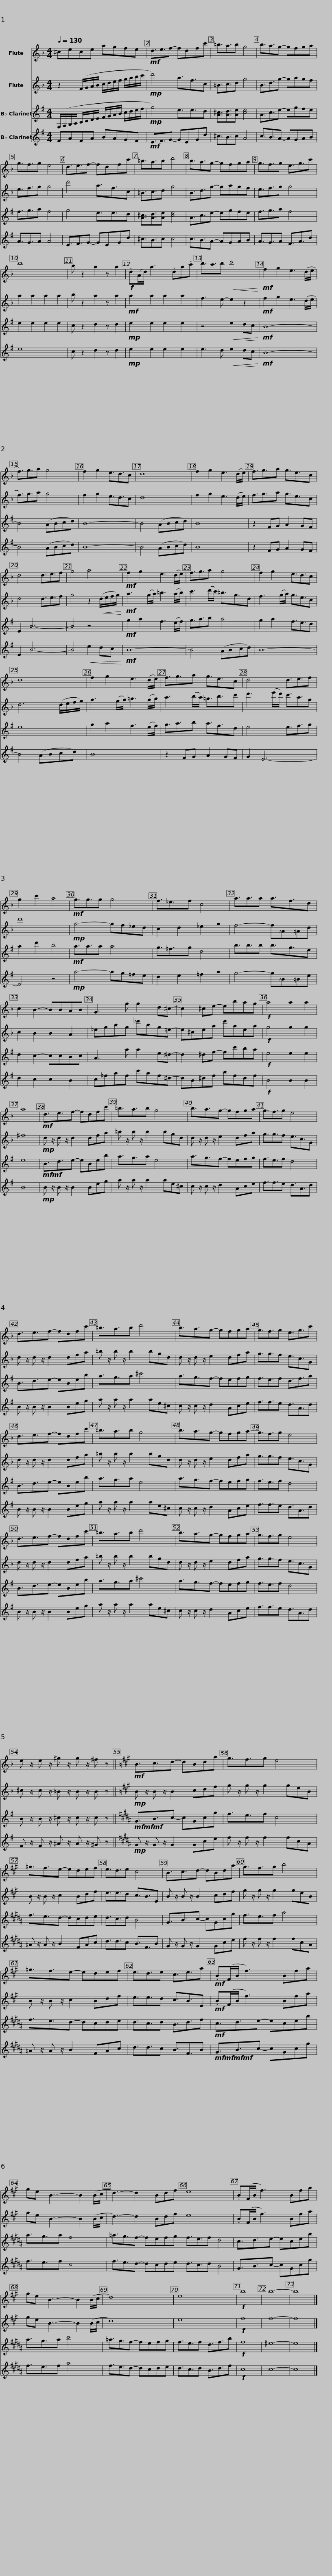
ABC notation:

X:1
%%score 1 2 3 4
L:1/8
Q:1/4=130
M:4/4
I:linebreak $
K:F
V:1 treble
V:2 treble
V:3 treble transpose=-2
V:4 treble transpose=-2
V:1
 ^cece agfe |!mf! d3/2e3/2f- fdfc' | =b3/2a3/2b g4 |$ b3/2a3/2g- gfga | g3/2f3/2g e4 | %5
 d3/2e3/2f- fdfc' | =b3/2a3/2b d'4 | b3/2a3/2g- gfga |$ g3/2f3/2g e3/2g3/2c' | d'8 | %10
 b z2 a2 z a2 |!f! .d(A/d/) a3 .da.c' | d'3/2c'3/2d'!<(! e'4!<)! |!mf! f2 g2 e3 (d/e/ |$ f3/2)g3/2a g4 | %15
 f2 g2 e3/2d3/2c | d8 | f2 g2 e3 (d/e/) | f3/2g3/2a g3/2e3/2c | d4 d3/2e3/2f |$ %20
 g4 a4 |!mf! f2 g2 e3 (d/e/) | f3/2g3/2a g4 | f2 g2 e3/2d3/2c | d8 |$ %25
 f2 g2 e3 (d/e/) | f3/2g3/2a g3/2e3/2c | d4 d3/2e3/2f | g2 c'2 a4 |!mf! g3/2g3/2g g4 |$ %30
 f3/2_e3/2f c4 | a3/2a3/2a a3/2f3/2d | c2 B2- BBAB | G3 g g2 d^c- |$ c2 ^ce- ebag | %35
!f! a4 a2 a2 | a8 |!mf! d3/2e3/2f- fdfc' | =b3/2a3/2b g4 |$ b3/2a3/2g- gfga | %40
 g3/2f3/2g e4 | d3/2e3/2f- fdfc' | =b3/2a3/2b d'4 |$ b3/2a3/2g- gfga | g3/2f3/2g e3/2g3/2c' | %45
 d3/2e3/2f- fdfc' | =b3/2a3/2b g4 |$ b3/2a3/2g- gfga | g3/2f3/2g e4 | d3/2e3/2f- fdfc' | %50
 =b3/2a3/2b d'4 |$ b3/2a3/2g- gfga | g3/2f3/2g e4 | e z/ e z/ ^g z/ g z/ ^f z ||$[K:A]!mf! B3/2c3/2d- dBda | %55
 g3/2f3/2g e4 | =g3/2f3/2e- edef | e3/2d3/2e c4 |$ B3/2c3/2d- dBda | g3/2f3/2g b4 | %60
 =g3/2f3/2e- edef | e3/2d3/2e c3/2e3/2a |$!mf! .B(F/B/ f3) Bfa | ge B3- B2 (B/c/ | d3-) d2 Bdf | %65
 e8 | .B(F/B/ f3) Bfa |$ ge B3- B2 (B/c/ | d8) | e8 | %70
!f! b8 | b8- | b8 |] %73
V:2
 z2 (F/G/A/B/ c/d/e/f/ g/a/b/c'/ |!mp! d'4) a3/2f3/2c | =B3/2c3/2d g4 |$ B3/2d3/2g- gagf | e3/2f3/2g g4 | %5
 d'4 a3/2f3/2c | =B3/2c3/2d g4 | B3/2d3/2g- gagf |$ e3/2f3/2g g4 | a2 a2 a2 a2 | %10
 b z2 a2 z a2 |!mf! a2 a2 a2 a2 | f3 e- e2 z2 |!mf! f2 g2 e3 (d/e/ |$ f3/2)g3/2a g4 | %15
 f2 g2 e3/2d3/2c | d8 | f2 g2 e3 (d/e/) | f3/2g3/2a g3/2e3/2c | d4 d3/2e3/2f |$ %20
 g4 z2!<(! (d/e/f/g/)!<)! |!mf! a3 (g/a/) =b3 (a/b/) | c'3 (d'/c'/) =b3/2g3/2d | f3 (g/a/) g3/2e3/2c | d6 (d/e/f/g/) |$ %25
 a3 (g/a/) =b3 (a/b/) | c'3 (d'/c'/) =b3/2d'3/2e' | f'3 (g'/f'/) e'3/2c'3/2a | d'8 |!mp! g4- gf_ed |$ %30
 c2 d2 _e2 g2 | f4- f_A=Ad | c2 B2 B2 A2 | _egbg _e'bg=e- |$ e^cea e'aea | %35
!f! g4 g2 g2 | ^f8 |!mp! d z/ d z/ d2 dfa | =b z/ b z/ b2 bgd |$ d z/ d z/ e2 dfa | %40
 g3/2g3/2f e3/2c3/2G | d z/ d z/ d2 dfa | =b z/ b z/ b2 bgd |$ d z/ d z/ e2 dfa | g3/2g3/2f e3/2c3/2G | %45
 d z/ d z/ d2 dfa | =b z/ b z/ b2 bgd |$ d z/ d z/ e2 dfa | g3/2g3/2f e3/2c3/2G | d z/ d z/ d2 dfa | %50
 =b z/ b z/ b2 bgd |$ d z/ d z/ e2 dfa | g3/2g3/2f e3/2c3/2G | ^c z/ c z/ =B z/ B z/ B z ||$[K:A]!mp! B z/ B z/ B2 cdf | %55
 g z/ g z/ g2 geB | B z/ B z/ c2 Bdf | e3/2e3/2d c3/2B3/2E |$ B z/ B z/ B2 cdf | g z/ g z/ g2 geB | %60
 B z/ B z/ c2 Bdf | e3/2e3/2d c3/2B3/2E |$!mf! .B(F/B/ f3) Bfa | ge B3- B2 (B/c/ | d3-) d2 Bdf | %65
 e8 | .B(F/B/ f3) Bfa |$ ge B3- B2 (B/c/ | d8) | e8 | %70
!f! f8 | f8- | f8 |] %73
V:3
[K:G] (E,/F,/G,/A,/ B,/C/D/E/ F/G/A/B/ c/d/e/f/ |!mp! g4) e3/2e3/2d | [A^c]3/2[Ad]3/2[Ae] [ce]4 |$ A3/2c3/2e- egfe | f3/2g3/2a f4 | %5
 g4 e3/2e3/2d | [A^c]3/2[Ad]3/2[Ae] [ce]4 | A3/2c3/2e- egfe |$ f3/2g3/2a f4 | e2 e2 e2 e2 | %10
 c z2 d2 z d2 |!mp! e2 e2 e2 e2 | z4!<(! e2 dc!<)! |!mf! B8- |$ B4 (ABcd) | %15
 B8- | B4 (ABcd) | B8 | z2 FG A2 GF | E2 B6- |$ %20
 B4 z4 |!mf! g2 a2 f3 (e/f/) | g3/2a3/2b a4 | g2 a2 f3/2e3/2d | e8 |$ %25
 g2 a2 f3 (e/f/) | g3/2a3/2b a3/2f3/2d | e4 e3/2f3/2g | a2 d'2 b4 |!mf! a3/2a3/2a a4 |$ %30
 g3/2=f3/2g d4 | b3/2b3/2b b3/2g3/2e | d2 c2- ccBc | A3 a a2 e^d- |$ d2 ^df- fc'ba | %35
!f! e4 e2 e2 | e8 |!mf!!mf! B3/2d3/2e- eBeb | a3/2g3/2a e4 |$ a3/2g3/2f- fefg | %40
 f3/2e3/2f d4 | B3/2d3/2e- eBeb | a3/2g3/2a ^c'4 |$ a3/2g3/2f- fefg | f3/2e3/2f d3/2f3/2a | %45
 B3/2d3/2e- eBeb | a3/2g3/2a e4 |$ a3/2g3/2f- fefg | f3/2e3/2f d4 | B3/2d3/2e- eBeb | %50
 a3/2g3/2a ^c'4 |$ a3/2g3/2f- fefg | f3/2e3/2f d4 | B z/ B z/ ^c z/ c z/ c z ||$[K:B]!mf!!mf!!mf! G3/2B3/2c- cGcg | %55
 f3/2e3/2f c4 | f3/2e3/2d- dcde | d3/2c3/2d B4 |$ G3/2B3/2c- cGcg | f3/2e3/2f a4 | %60
 f3/2e3/2d- dcde | d3/2c3/2d B3/2d3/2f |$!mf! c3/2d3/2e- eceb | a3/2g3/2a f4 | =a3/2g3/2f- fefg | %65
 f3/2e3/2f d4 | c3/2d3/2e- eceb |$ a3/2g3/2a c'4 | =a3/2g3/2f- fefg | f3/2e3/2f d3/2f3/2b | %70
!f! f8 | ^e8- | e8 |] %73
V:4
[K:G] FAFA BAGF |!mf! E3/2F3/2G- GEGd | ^c3/2B3/2c A4 |$ c3/2B3/2A- AGAB | A3/2G3/2A A4 | %5
 E3/2F3/2G- GEGd | ^c3/2B3/2c c4 | c3/2B3/2A- AGAB |$ A3/2G3/2A F3/2A3/2d | e8 | %10
 c z2 d2 z d2 |!mp! e2 e2 e2 e2 | e3 d!<(! e2 dc!<)! |!mf! B8- |$ B4 (ABcd) | %15
 B8- | B4 (ABcd) | B8 | z2 FG A2 GF | E2 B6- |$ %20
 B4!<(! e2 dc!<)! |!mf! B8- | B4 (ABcd) | B8- | B4 (ABcd) |$ %25
 B8 | z2 FG A2 GF | G2 E6- | E4 z4 |!mp! a4- ag=fe |$ %30
 d2 e2 =f2 a2 | g4- g_B=Be | d2 c2 c2 B2 | c=faf c'af^d- |$ dB^df bfdf | %35
!f! B4 B2 B2 | B8 |!mp! B z/ B z/ B2 Beg | a z/ a z/ a2 ae^c |$ c z/ c z/ d2 Ace | %40
 f3/2f3/2e d3/2A3/2d | B z/ B z/ B2 Beg | a z/ a z/ a2 ae^c |$ c z/ c z/ d2 Ace | f3/2f3/2e d3/2A3/2d | %45
 B z/ B z/ B2 Beg | a z/ a z/ a2 ae^c |$ c z/ c z/ d2 Ace | f3/2f3/2e d3/2A3/2d | B z/ B z/ B2 Beg | %50
 a z/ a z/ a2 ae^c |$ c z/ c z/ d2 Ace | f3/2f3/2e d3/2A3/2d | F z/ F z/ ^A z/ A z/ ^G z ||$[K:B]!mp! G z/ G z/ G2 Gce | %55
 f z/ f z/ f2 fcA | =A z/ A z/ B2 FAc | d3/2d3/2c B3/2F3/2B |$ G z/ G z/ G2 Gce | f z/ f z/ f2 fcA | %60
 =A z/ A z/ B2 FAc | d3/2d3/2c B3/2F3/2B |$!mf!!mf!!mf!!mf! G3/2B3/2c- cGcg | f3/2e3/2f c4 | f3/2e3/2d- dcde | %65
 d3/2c3/2d B4 | G3/2B3/2c- cGcg |$ f3/2e3/2f a4 | f3/2e3/2d- dcde | d3/2c3/2d B3/2d3/2f | %70
!f! c8 | c8- | c8 |] %73
